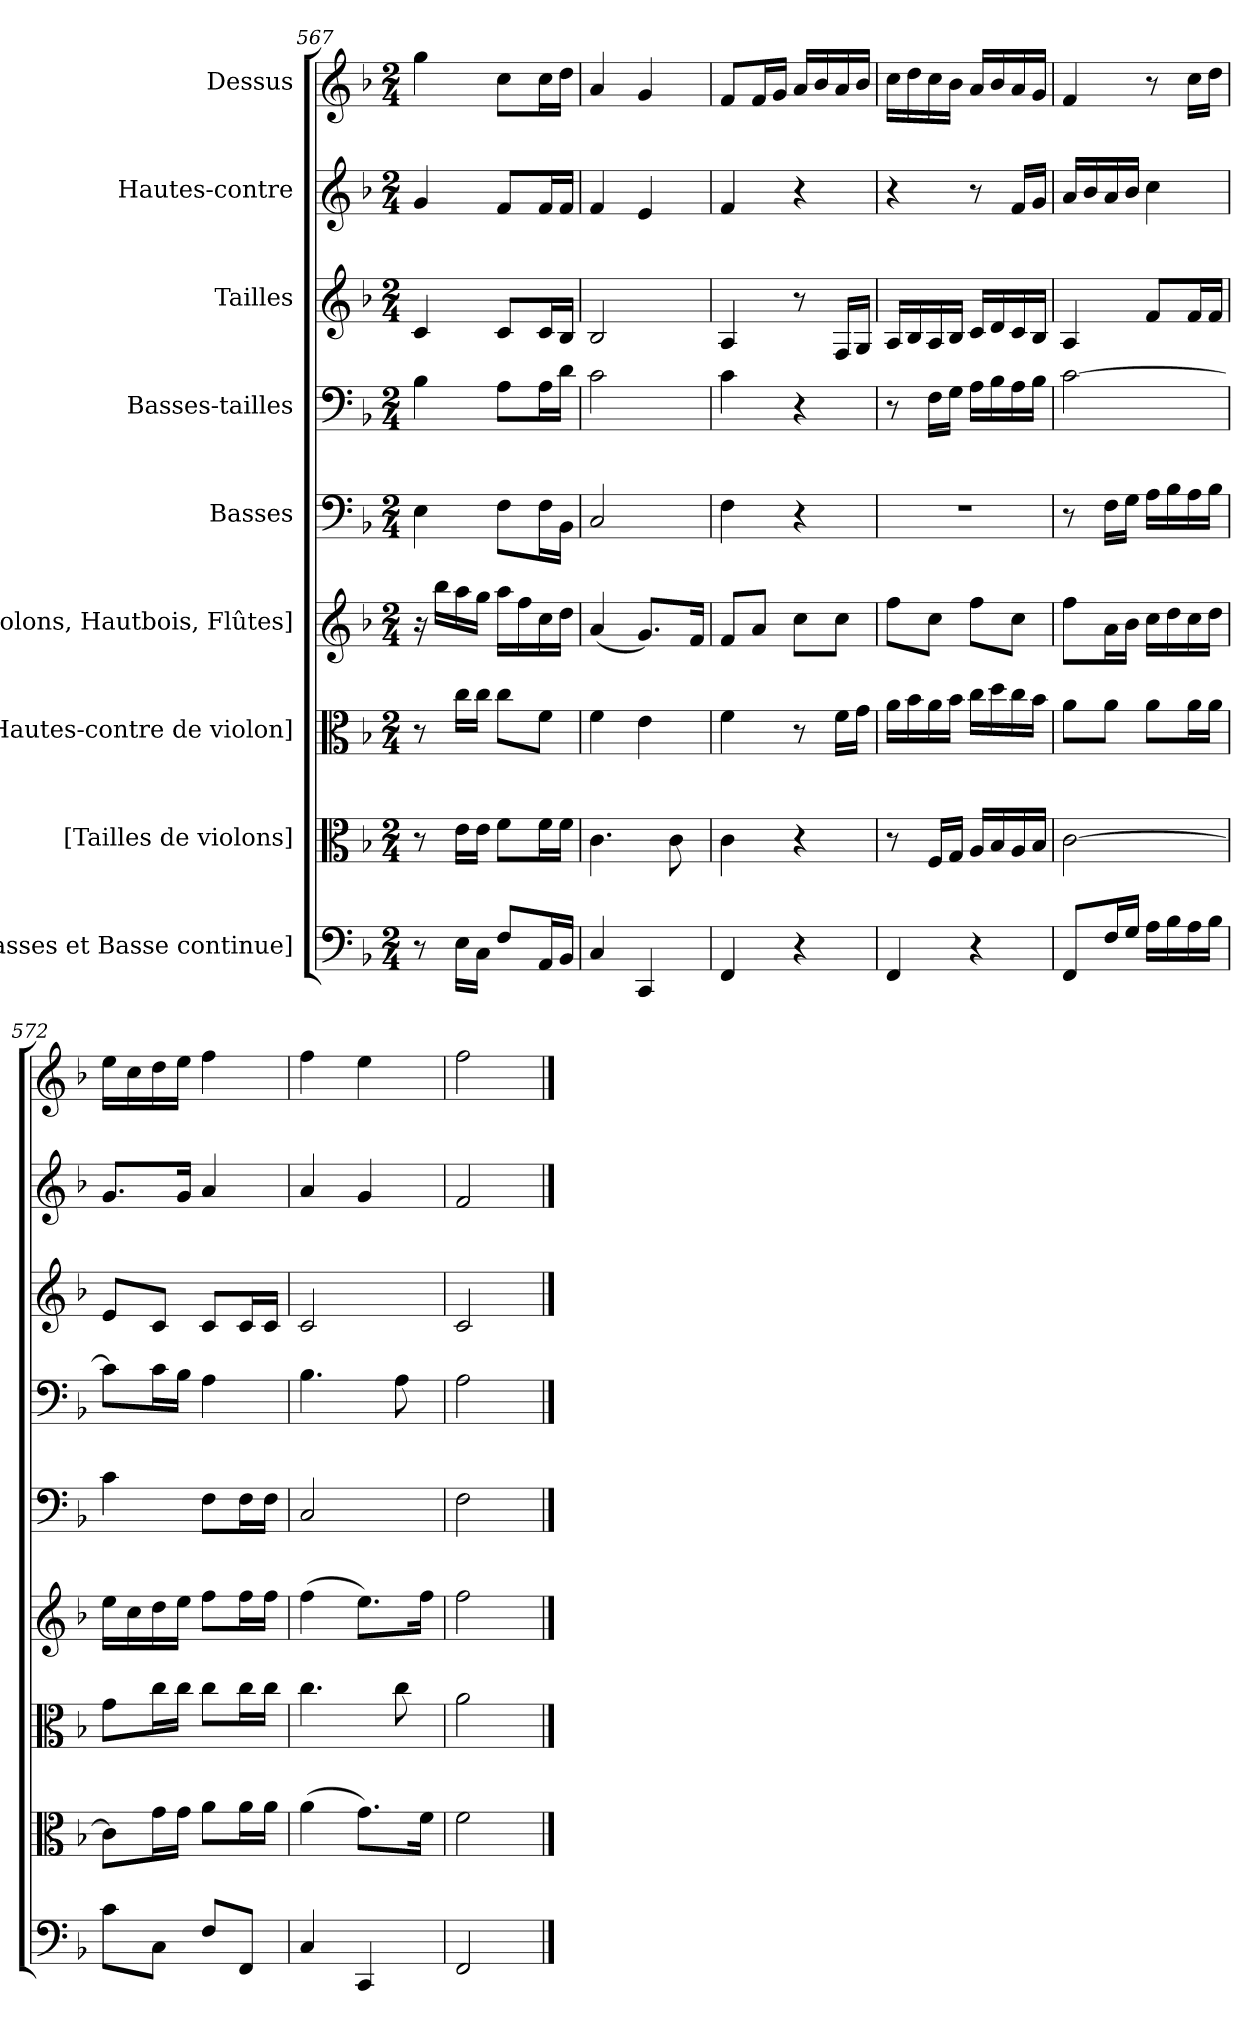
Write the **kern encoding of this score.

**kern	**kern	**kern	**kern	**kern	**kern	**kern	**kern	**kern
*part9	*part8	*part7	*part6	*part5	*part4	*part3	*part2	*part1
*staff9	*staff8	*staff7	*staff6	*staff5	*staff4	*staff3	*staff2	*staff1
*I"[Basses et Basse continue]	*I"[Tailles de violons]	*I"[Hautes-contre de violon]	*I"[Violons, Hautbois, Flûtes]	*I"Basses	*I"Basses-tailles	*I"Tailles	*I"Hautes-contre	*I"Dessus
*clefF4	*clefC3	*clefC3	*clefG2	*clefF4	*clefF4	*clefG2	*clefG2	*clefG2
*k[b-]	*k[b-]	*k[b-]	*k[b-]	*k[b-]	*k[b-]	*k[b-]	*k[b-]	*k[b-]
*F:	*F:	*F:	*F:	*F:	*F:	*F:	*F:	*F:
*M2/4	*M2/4	*M2/4	*M2/4	*M2/4	*M2/4	*M2/4	*M2/4	*M2/4
=567	=567	=567	=567	=567	=567	=567	=567	=567
8r	8r	8r	16r	4E\	4B-\	4c/	4g/	4gg\
.	.	.	16bb-\LL	.	.	.	.	.
16E\LL	16e\LL	16cc\LL	16aa>\	.	.	.	.	.
16C\JJ	16e\JJ	16cc\JJ	16gg\JJ	.	.	.	.	.
8F/L	8f\L	8cc\L	16aa\LL	8F\L	8A\L	8c/L	8f/L	8cc\L
.	.	.	16ff\	.	.	.	.	.
16AA/L	16f\L	8f\J	16cc\	16F\L	16A\L	16c/L	16f/L	16cc\L
16BB-/JJ	16f\JJ	.	16dd\JJ	16BB-\JJ	16d\JJ	16B-/JJ	16f/JJ	16dd\JJ
=568	=568	=568	=568	=568	=568	=568	=568	=568
4C/	4.c\	4f\	(<4a/	2C/	2c\	2B-/	4f/	4a/
4CC/	.	4e>\	8.g</L)	.	.	.	4e/	4g/
.	8c\	.	.	.	.	.	.	.
.	.	.	16f/Jk	.	.	.	.	.
!!LO:PB:g=z
=569	=569	=569	=569	=569	=569	=569	=569	=569
4FF/	4c\	4f\	8f/L	4F\	4c\	4A/	4f/	8f/L
.	.	.	8a/J	.	.	.	.	16f/L
.	.	.	.	.	.	.	.	16g/JJ
4r	4r	8r	8cc\L	4r	4r	8r	4r	16a/LL
.	.	.	.	.	.	.	.	16b-/
.	.	16f\LL	8cc\J	.	.	16F/LL	.	16a/
.	.	16g\JJ	.	.	.	16G/JJ	.	16b-/JJ
=570	=570	=570	=570	=570	=570	=570	=570	=570
4FF/	8r	16a\LL	8ff\L	2r	8r	16A/LL	4r	16cc\LL
.	.	16b-\	.	.	.	16B-/	.	16dd\
.	16F/LL	16a\	8cc\J	.	16F\LL	16A/	.	16cc\
.	16G/JJ	16b-\JJ	.	.	16G\JJ	16B-/JJ	.	16b-\JJ
4r	16A/LL	16cc\LL	8ff\L	.	16A\LL	16c/LL	8r	16a/LL
.	16B-/	16dd\	.	.	16B-\	16d/	.	16b-/
.	16A/	16cc\	8cc\J	.	16A\	16c/	16f/LL	16a/
.	16B-/JJ	16b-\JJ	.	.	16B-\JJ	16B-/JJ	16g/JJ	16g/JJ
=571	=571	=571	=571	=571	=571	=571	=571	=571
8FF/L	[2c\	8a\L	8ff\L	8r	[2c\	4A/	16a/LL	4f/
.	.	.	.	.	.	.	16b-/	.
16F/L	.	8a\J	16a\L	16F\LL	.	.	16a/	.
16G/JJ	.	.	16b-\JJ	16G\JJ	.	.	16b-/JJ	.
16A\LL	.	8a\L	16cc\LL	16A\LL	.	8f/L	4cc\	8r
16B-\	.	.	16dd\	16B-\	.	.	.	.
16A\	.	16a\L	16cc\	16A\	.	16f/L	.	16cc\LL
16B-\JJ	.	16a\JJ	16dd\JJ	16B-\JJ	.	16f/JJ	.	16dd\JJ
=572	=572	=572	=572	=572	=572	=572	=572	=572
8c\L	8c\L]	8g\L	16ee\LL	4c\	8c\L]	8e/L	8.g/L	16ee\LL
.	.	.	16cc\	.	.	.	.	16cc\
8C\J	16g\L	16cc\L	16dd\	.	16c\L	8c/J	.	16dd\
.	16g\JJ	16cc\JJ	16ee\JJ	.	16B-\JJ	.	16g/Jk	16ee\JJ
8F/L	8a\L	8cc\L	8ff\L	8F\L	4A\	8c/L	4a/	4ff\
8FF/J	16a\L	16cc\L	16ff\L	16F\L	.	16c/L	.	.
.	16a\JJ	16cc\JJ	16ff\JJ	16F\JJ	.	16c/JJ	.	.
!!LO:PB:g=z
=573	=573	=573	=573	=573	=573	=573	=573	=573
4C/	(>4a\	4.cc\	(>4ff\	2C/	4.B-\	2c/	4a/	4ff\
4CC/	8.g>\L)	.	8.ee>\L)	.	.	.	4g/	4ee\
.	.	8cc\	.	.	8A\	.	.	.
.	16f\Jk	.	16ff\Jk	.	.	.	.	.
=574	=574	=574	=574	=574	=574	=574	=574	=574
2FF/	2f\	2a\	2ff\	2F\	2A\	2c/	2f/	2ff\
==	==	==	==	==	==	==	==	==
*-	*-	*-	*-	*-	*-	*-	*-	*-
